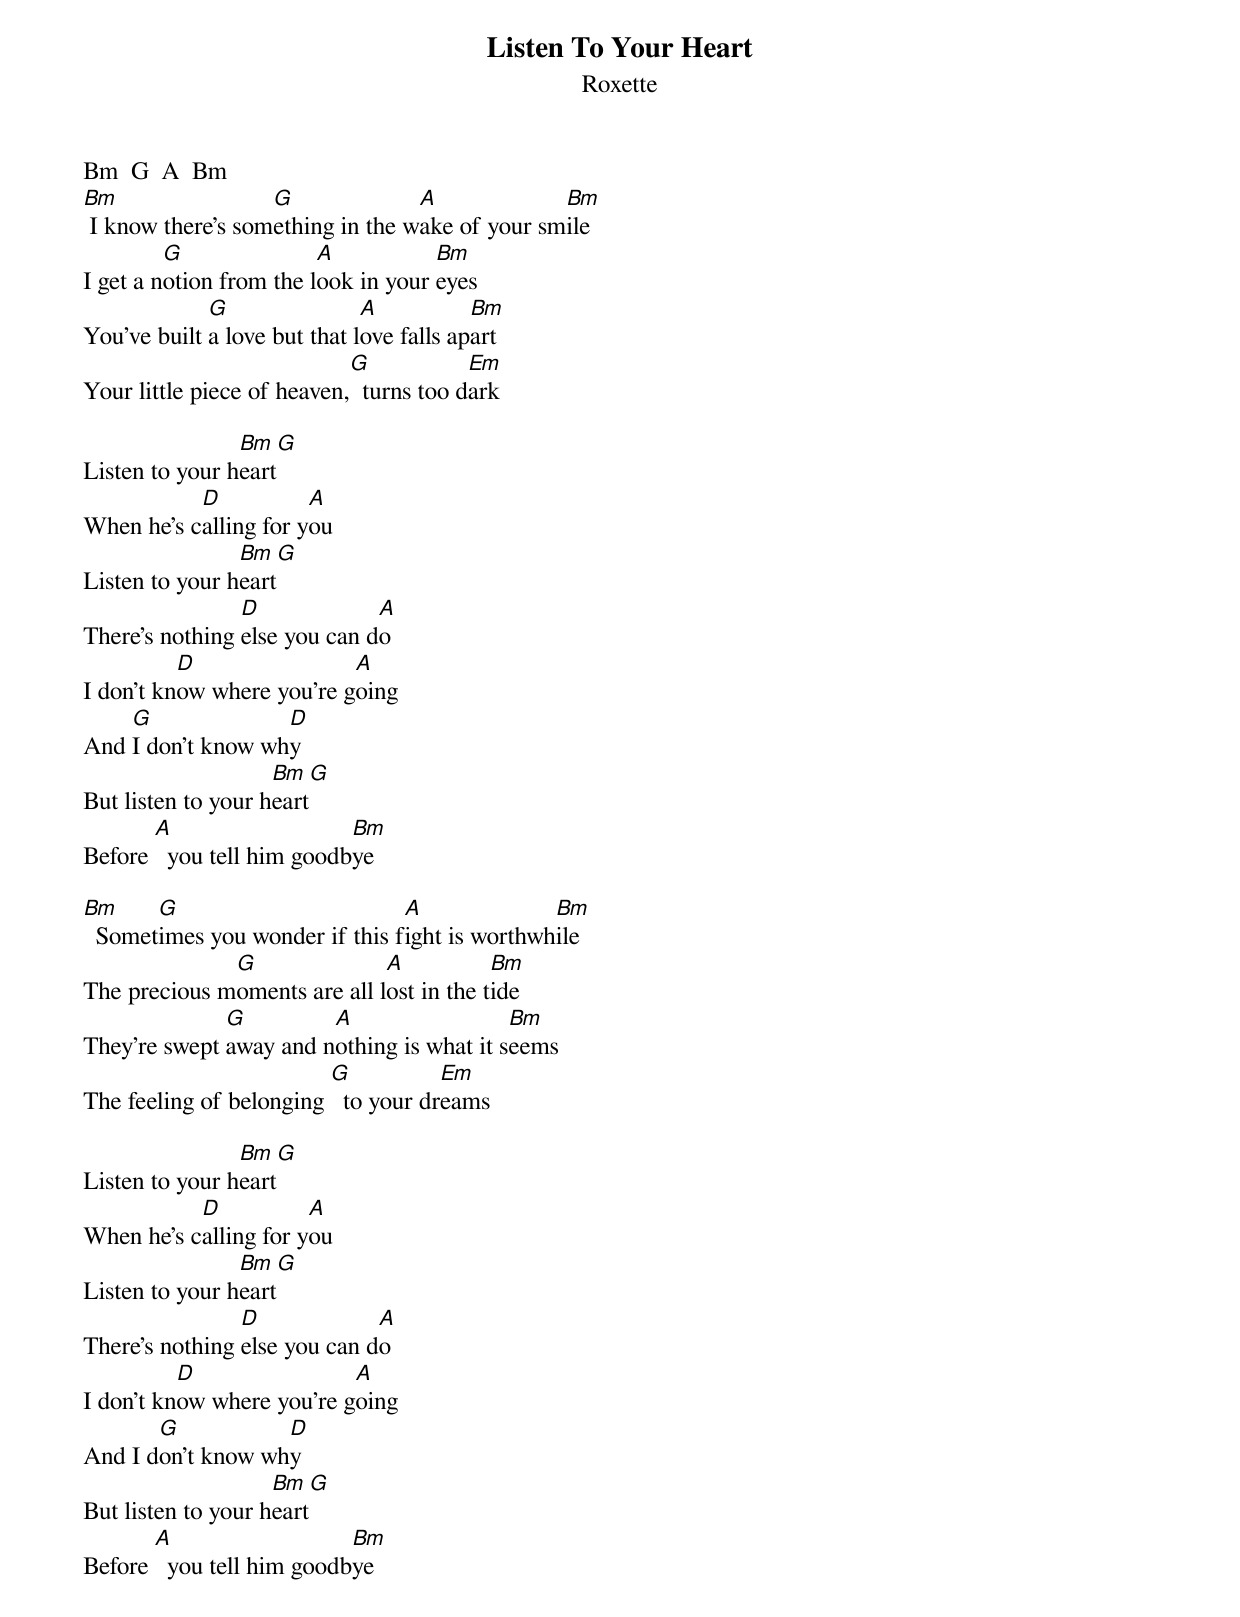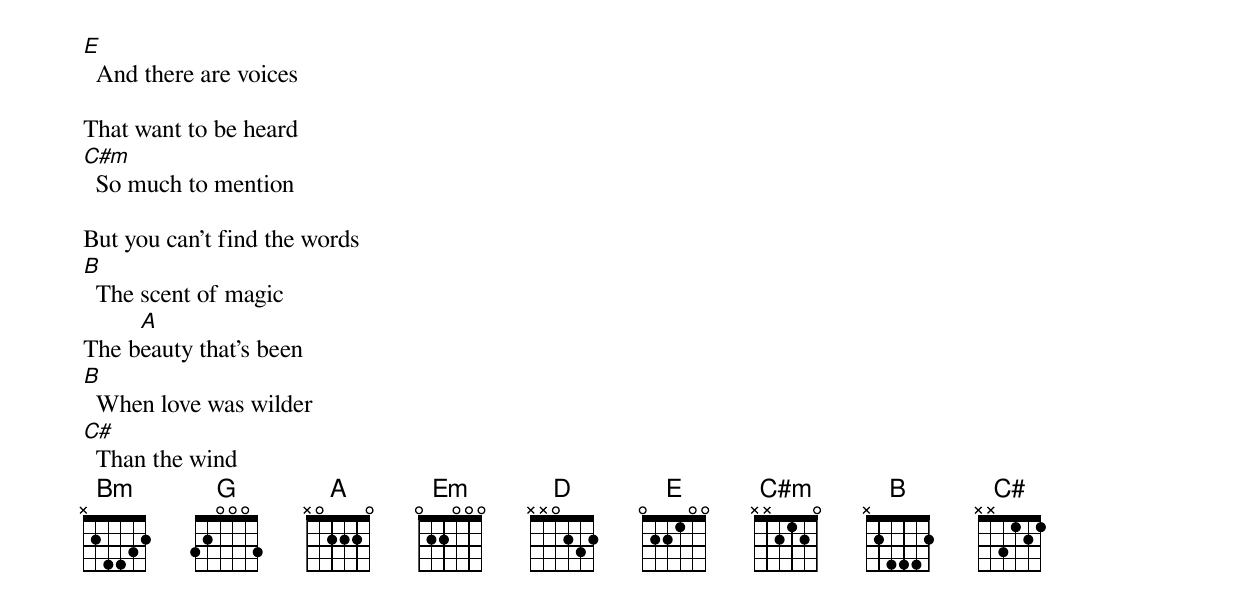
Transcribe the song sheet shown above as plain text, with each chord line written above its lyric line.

Listen To Your Heart
Roxette

Bm  G  A  Bm
Bm                 G              A             Bm
 I know there’s something in the wake of your smile
         G               A           Bm
I get a notion from the look in your eyes
             G                A           Bm
You've built a love but that love falls apart
                            G            Em
Your little piece of heaven,  turns too dark

                Bm   G
Listen to your heart
           D           A
When he's calling for you
                Bm   G
Listen to your heart
                D             A
There's nothing else you can do
          D                A
I don't know where you're going
    G              D
And I don't know why
                    Bm   G
But listen to your heart
       A                   Bm
Before   you tell him goodbye

Bm     G                        A              Bm
  Sometimes you wonder if this fight is worthwhile
              G               A           Bm
The precious moments are all lost in the tide
              G         A                  Bm
They're swept away and nothing is what it seems
                         G           Em
The feeling of belonging   to your dreams

                Bm   G
Listen to your heart
           D           A
When he's calling for you
                Bm   G
Listen to your heart
                D             A
There's nothing else you can do
          D                A
I don't know where you're going
       G           D
And I don't know why
                    Bm   G
But listen to your heart
       A                   Bm
Before   you tell him goodbye

E
  And there are voices

That want to be heard
C#m
  So much to mention

But you can't find the words
B
  The scent of magic
     A
The beauty that's been
B
  When love was wilder
C#
  Than the wind
